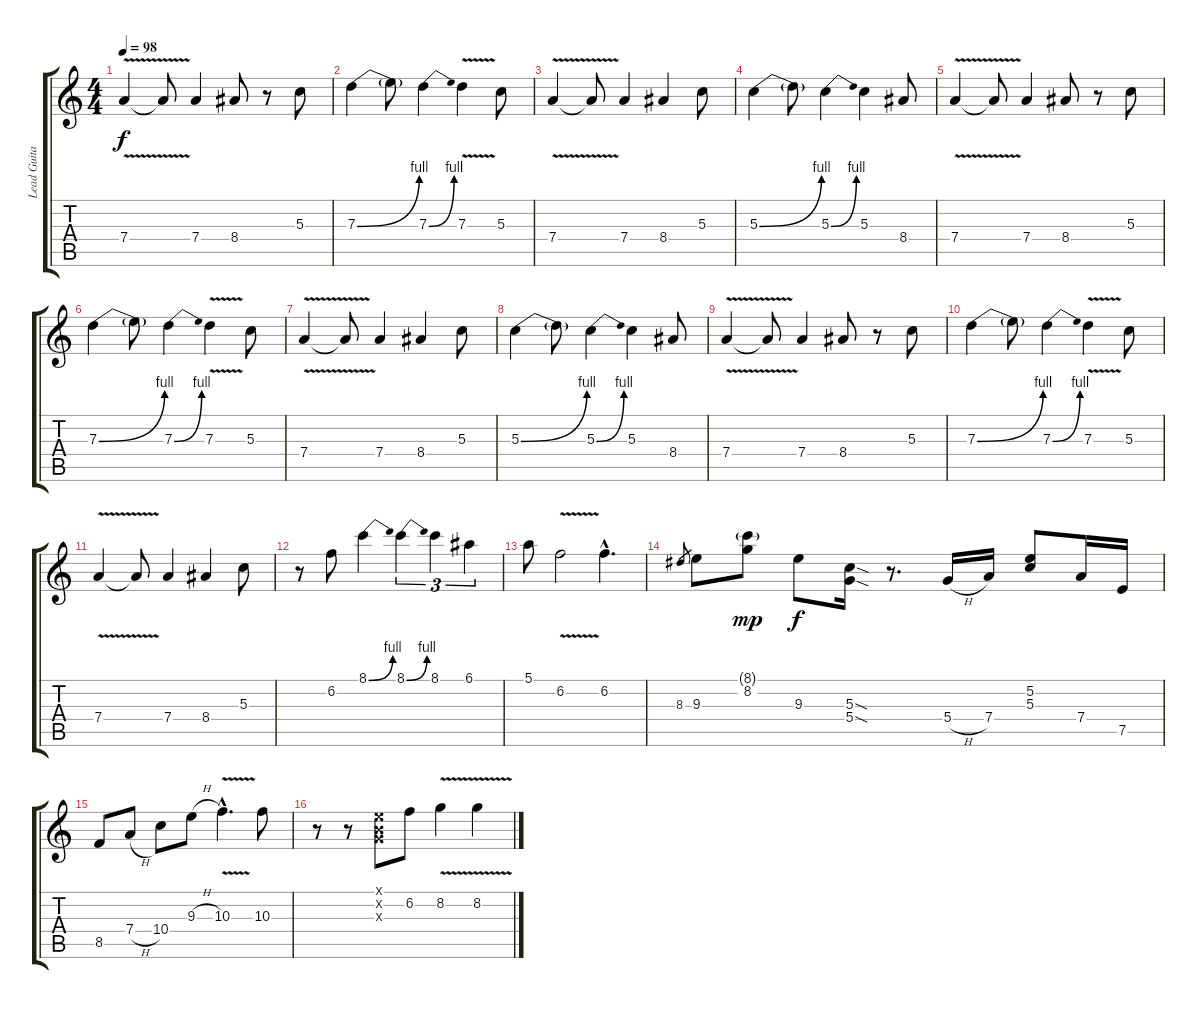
\track ("Lead Guitar" "Lead Guita") {instrument electricguitarjazz}
\staff {score tabs}
\tuning (E4 B3 G3 D3 A2 E2) {hide}
\ts (4 4)
\tempo 98
\clef g2
\ks c
7.4{v}.4{dy f} 7.4{t}.8 7.4.4 8.4.8 r.8 5.3.8 |
7.3{be (bend 0 0 60 4)}.4 7.3{t}.8 7.3{be (bend 0 0 60 4)}.4 7.3{v}.4 5.3.8 |
7.4{v}.4 7.4{t}.8 7.4.4 8.4.4 5.3.8 |
5.3{be (bend 0 0 60 4)}.4 5.3{t}.8 5.3{be (bend 0 0 60 4)}.4 5.3.4 8.4.8 |
7.4{v}.4 7.4{t}.8 7.4.4 8.4.8 r.8 5.3.8 |
7.3{be (bend 0 0 60 4)}.4 7.3{t}.8 7.3{be (bend 0 0 60 4)}.4 7.3{v}.4 5.3.8 |
7.4{v}.4 7.4{t}.8 7.4.4 8.4.4 5.3.8 |
5.3{be (bend 0 0 60 4)}.4 5.3{t}.8 5.3{be (bend 0 0 60 4)}.4 5.3.4 8.4.8 |
7.4{v}.4 7.4{t}.8 7.4.4 8.4.8 r.8 5.3.8 |
7.3{be (bend 0 0 60 4)}.4 7.3{t}.8 7.3{be (bend 0 0 60 4)}.4 7.3{v}.4 5.3.8 |
7.4{v}.4 7.4{t}.8 7.4.4 8.4.4 5.3.8 |
r.8 6.2.8 8.1{be (bend 0 0 60 4)}.4 8.1{be (bend 0 0 60 4)}.4{tu (3 2)} 8.1.4{tu (3 2)} 6.1.4{tu (3 2)} |
5.1.8 6.2{v}.2 6.2{hac}.4{d} |
8.3.8{gr} 9.3.8 (8.1{g} 8.2).8{dy mp} 9.3.8{dy f} (5.3{sod} 5.4{sod}).16 r.8{d} 5.4{h}.16 7.4.16 (5.2 5.3).8 7.4.16 7.5.16 |
8.5.8 7.4{h}.8 10.4.8 9.3{h}.8 10.3{v hac}.4{d} 10.3.8 |
r.8 r.8 (0.1{x} 0.2{x} 0.3{x}).8 6.2.8 8.2{v}.4 8.2{v}.4
